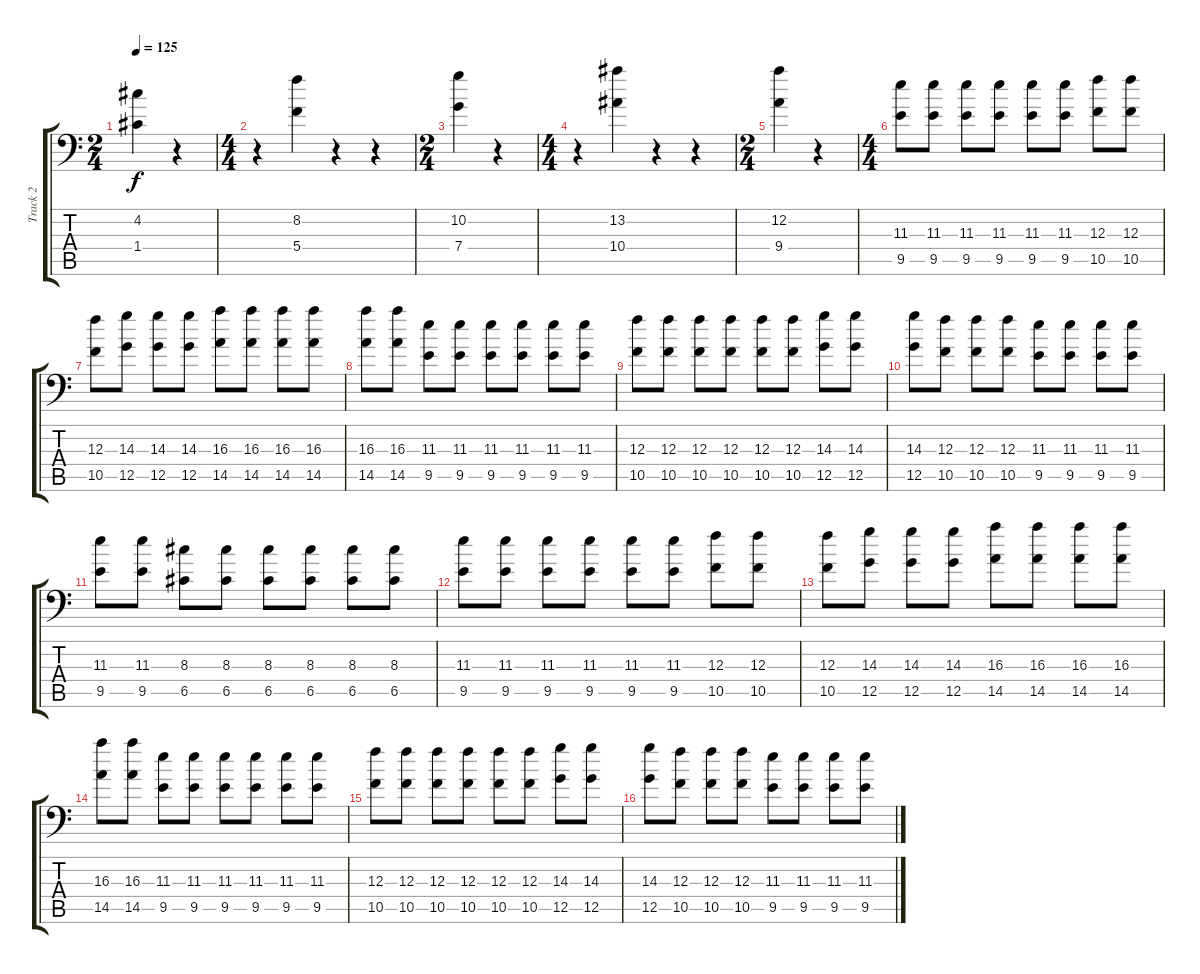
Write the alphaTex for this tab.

\track ("Track 2" "Track 2") {instrument distortionguitar}
\staff {score tabs}
\tuning (D4 A3 F3 C3 G2 A1) {hide}
\ts (2 4)
\tempo 125
\clef f4
\ks c
(4.2 1.4).4{dy f} r.4 |
\ts (4 4)
r.4 (8.2 5.4).4 r.4 r.4 |
\ts (2 4)
(10.2 7.4).4 r.4 |
\ts (4 4)
r.4 (13.2 10.4).4 r.4 r.4 |
\ts (2 4)
(12.2 9.4).4 r.4 |
\ts (4 4)
(11.3 9.5).8{volume 14 instrument distortionguitar} (11.3 9.5).8 (11.3 9.5).8 (11.3 9.5).8 (11.3 9.5).8 (11.3 9.5).8 (12.3 10.5).8 (12.3 10.5).8 |
(12.3 10.5).8 (14.3 12.5).8 (14.3 12.5).8 (14.3 12.5).8 (16.3 14.5).8 (16.3 14.5).8 (16.3 14.5).8 (16.3 14.5).8 |
(16.3 14.5).8 (16.3 14.5).8 (11.3 9.5).8 (11.3 9.5).8 (11.3 9.5).8 (11.3 9.5).8 (11.3 9.5).8 (11.3 9.5).8 |
(12.3 10.5).8 (12.3 10.5).8 (12.3 10.5).8 (12.3 10.5).8 (12.3 10.5).8 (12.3 10.5).8 (14.3 12.5).8 (14.3 12.5).8 |
(14.3 12.5).8 (12.3 10.5).8 (12.3 10.5).8 (12.3 10.5).8 (11.3 9.5).8 (11.3 9.5).8 (11.3 9.5).8 (11.3 9.5).8 |
(11.3 9.5).8 (11.3 9.5).8 (8.3 6.5).8 (8.3 6.5).8 (8.3 6.5).8 (8.3 6.5).8 (8.3 6.5).8 (8.3 6.5).8 |
(11.3 9.5).8{volume 14 instrument distortionguitar} (11.3 9.5).8 (11.3 9.5).8 (11.3 9.5).8 (11.3 9.5).8 (11.3 9.5).8 (12.3 10.5).8 (12.3 10.5).8 |
(12.3 10.5).8 (14.3 12.5).8 (14.3 12.5).8 (14.3 12.5).8 (16.3 14.5).8 (16.3 14.5).8 (16.3 14.5).8 (16.3 14.5).8 |
(16.3 14.5).8 (16.3 14.5).8 (11.3 9.5).8 (11.3 9.5).8 (11.3 9.5).8 (11.3 9.5).8 (11.3 9.5).8 (11.3 9.5).8 |
(12.3 10.5).8 (12.3 10.5).8 (12.3 10.5).8 (12.3 10.5).8 (12.3 10.5).8 (12.3 10.5).8 (14.3 12.5).8 (14.3 12.5).8 |
(14.3 12.5).8 (12.3 10.5).8 (12.3 10.5).8 (12.3 10.5).8 (11.3 9.5).8 (11.3 9.5).8 (11.3 9.5).8 (11.3 9.5).8
